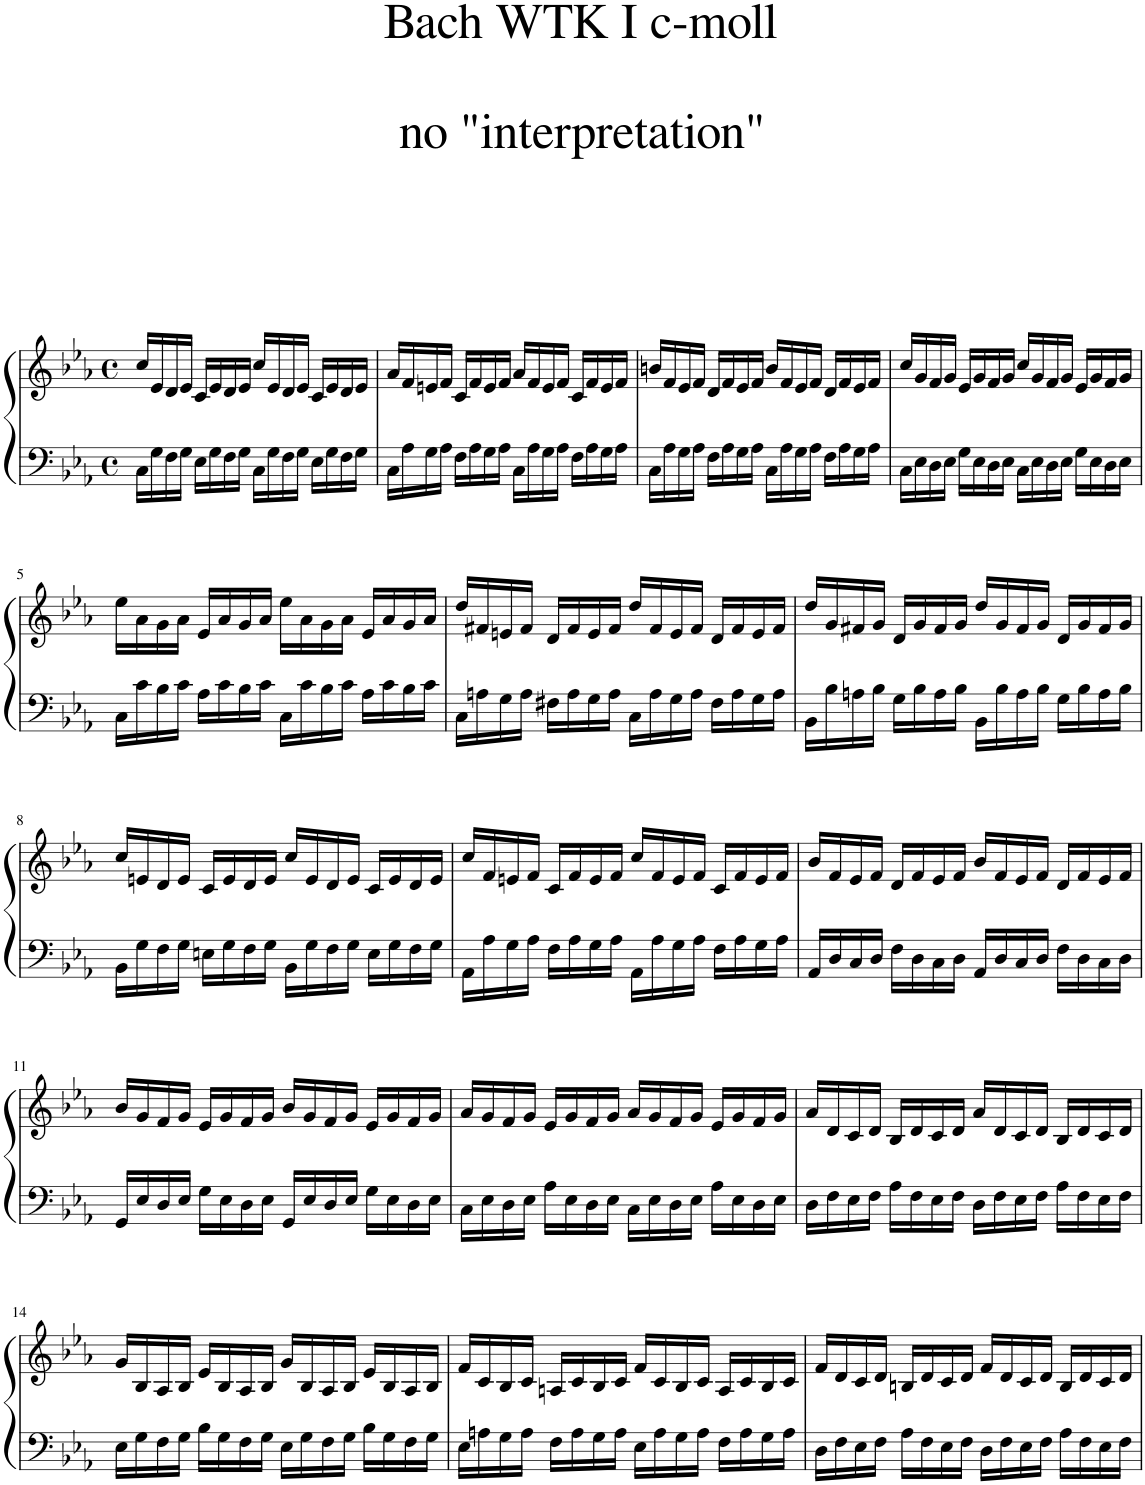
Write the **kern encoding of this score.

**kern	**kern
*part1	*part1
*staff2	*staff1
*I"Piano	*
*I'Pno.	*
*clefF4	*clefG2
*k[b-e-a-]	*k[b-e-a-]
*M4/4	*M4/4
*met(c)	*met(c)
=1	=1
16C\LL	16cc/LL
16G\	16e-/
16F\	16d/
16G\JJ	16e-/JJ
16E-\LL	16c/LL
16G\	16e-/
16F\	16d/
16G\JJ	16e-/JJ
16C\LL	16cc/LL
16G\	16e-/
16F\	16d/
16G\JJ	16e-/JJ
16E-\LL	16c/LL
16G\	16e-/
16F\	16d/
16G\JJ	16e-/JJ
=2	=2
16C\LL	16a-/LL
16A-\	16f/
16G\	16en/
16A-\JJ	16f/JJ
16F\LL	16c/LL
16A-\	16f/
16G\	16e/
16A-\JJ	16f/JJ
16C\LL	16a-/LL
16A-\	16f/
16G\	16e/
16A-\JJ	16f/JJ
16F\LL	16c/LL
16A-\	16f/
16G\	16e/
16A-\JJ	16f/JJ
=3	=3
16C\LL	16bn/LL
16A-\	16f/
16G\	16e-/
16A-\JJ	16f/JJ
16F\LL	16d/LL
16A-\	16f/
16G\	16e-/
16A-\JJ	16f/JJ
16C\LL	16b/LL
16A-\	16f/
16G\	16e-/
16A-\JJ	16f/JJ
16F\LL	16d/LL
16A-\	16f/
16G\	16e-/
16A-\JJ	16f/JJ
=4	=4
16C\LL	16cc/LL
16E-\	16g/
16D\	16f/
16E-\JJ	16g/JJ
16G\LL	16e-/LL
16E-\	16g/
16D\	16f/
16E-\JJ	16g/JJ
16C\LL	16cc/LL
16E-\	16g/
16D\	16f/
16E-\JJ	16g/JJ
16G\LL	16e-/LL
16E-\	16g/
16D\	16f/
16E-\JJ	16g/JJ
!!LO:LB:g=z
=5	=5
16C\LL	16ee-\LL
16c\	16a-\
16B-\	16g\
16c\JJ	16a-\JJ
16A-\LL	16e-/LL
16c\	16a-/
16B-\	16g/
16c\JJ	16a-/JJ
16C\LL	16ee-\LL
16c\	16a-\
16B-\	16g\
16c\JJ	16a-\JJ
16A-\LL	16e-/LL
16c\	16a-/
16B-\	16g/
16c\JJ	16a-/JJ
=6	=6
16C\LL	16dd/LL
16An\	16f#X/
16G\	16en/
16A\JJ	16f#/JJ
16F#X\LL	16d/LL
16A\	16f#/
16G\	16e/
16A\JJ	16f#/JJ
16C\LL	16dd/LL
16A\	16f#/
16G\	16e/
16A\JJ	16f#/JJ
16F#\LL	16d/LL
16A\	16f#/
16G\	16e/
16A\JJ	16f#/JJ
=7	=7
16BB-\LL	16dd/LL
16B-\	16g/
16An\	16f#X/
16B-\JJ	16g/JJ
16G\LL	16d/LL
16B-\	16g/
16A\	16f#/
16B-\JJ	16g/JJ
16BB-\LL	16dd/LL
16B-\	16g/
16A\	16f#/
16B-\JJ	16g/JJ
16G\LL	16d/LL
16B-\	16g/
16A\	16f#/
16B-\JJ	16g/JJ
!!LO:LB:g=z
=8	=8
16BB-\LL	16cc/LL
16G\	16en/
16F\	16d/
16G\JJ	16e/JJ
16En\LL	16c/LL
16G\	16e/
16F\	16d/
16G\JJ	16e/JJ
16BB-\LL	16cc/LL
16G\	16e/
16F\	16d/
16G\JJ	16e/JJ
16E\LL	16c/LL
16G\	16e/
16F\	16d/
16G\JJ	16e/JJ
=9	=9
16AA-\LL	16cc/LL
16A-\	16f/
16G\	16en/
16A-\JJ	16f/JJ
16F\LL	16c/LL
16A-\	16f/
16G\	16e/
16A-\JJ	16f/JJ
16AA-\LL	16cc/LL
16A-\	16f/
16G\	16e/
16A-\JJ	16f/JJ
16F\LL	16c/LL
16A-\	16f/
16G\	16e/
16A-\JJ	16f/JJ
=10	=10
16AA-/LL	16b-/LL
16D/	16f/
16C/	16e-/
16D/JJ	16f/JJ
16F\LL	16d/LL
16D\	16f/
16C\	16e-/
16D\JJ	16f/JJ
16AA-/LL	16b-/LL
16D/	16f/
16C/	16e-/
16D/JJ	16f/JJ
16F\LL	16d/LL
16D\	16f/
16C\	16e-/
16D\JJ	16f/JJ
!!LO:LB:g=z
=11	=11
16GG/LL	16b-/LL
16E-/	16g/
16D/	16f/
16E-/JJ	16g/JJ
16G\LL	16e-/LL
16E-\	16g/
16D\	16f/
16E-\JJ	16g/JJ
16GG/LL	16b-/LL
16E-/	16g/
16D/	16f/
16E-/JJ	16g/JJ
16G\LL	16e-/LL
16E-\	16g/
16D\	16f/
16E-\JJ	16g/JJ
=12	=12
16C\LL	16a-/LL
16E-\	16g/
16D\	16f/
16E-\JJ	16g/JJ
16A-\LL	16e-/LL
16E-\	16g/
16D\	16f/
16E-\JJ	16g/JJ
16C\LL	16a-/LL
16E-\	16g/
16D\	16f/
16E-\JJ	16g/JJ
16A-\LL	16e-/LL
16E-\	16g/
16D\	16f/
16E-\JJ	16g/JJ
=13	=13
16D\LL	16a-/LL
16F\	16d/
16E-\	16c/
16F\JJ	16d/JJ
16A-\LL	16B-/LL
16F\	16d/
16E-\	16c/
16F\JJ	16d/JJ
16D\LL	16a-/LL
16F\	16d/
16E-\	16c/
16F\JJ	16d/JJ
16A-\LL	16B-/LL
16F\	16d/
16E-\	16c/
16F\JJ	16d/JJ
!!LO:LB:g=z
=14	=14
16E-\LL	16g/LL
16G\	16B-/
16F\	16A-/
16G\JJ	16B-/JJ
16B-\LL	16e-/LL
16G\	16B-/
16F\	16A-/
16G\JJ	16B-/JJ
16E-\LL	16g/LL
16G\	16B-/
16F\	16A-/
16G\JJ	16B-/JJ
16B-\LL	16e-/LL
16G\	16B-/
16F\	16A-/
16G\JJ	16B-/JJ
=15	=15
16E-\LL	16f/LL
16An\	16c/
16G\	16B-/
16A\JJ	16c/JJ
16F\LL	16An/LL
16A\	16c/
16G\	16B-/
16A\JJ	16c/JJ
16E-\LL	16f/LL
16A\	16c/
16G\	16B-/
16A\JJ	16c/JJ
16F\LL	16A/LL
16A\	16c/
16G\	16B-/
16A\JJ	16c/JJ
=16	=16
16D\LL	16f/LL
16F\	16d/
16E-\	16c/
16F\JJ	16d/JJ
16A-\LL	16Bn/LL
16F\	16d/
16E-\	16c/
16F\JJ	16d/JJ
16D\LL	16f/LL
16F\	16d/
16E-\	16c/
16F\JJ	16d/JJ
16A-\LL	16B/LL
16F\	16d/
16E-\	16c/
16F\JJ	16d/JJ
=	=
*-	*-
